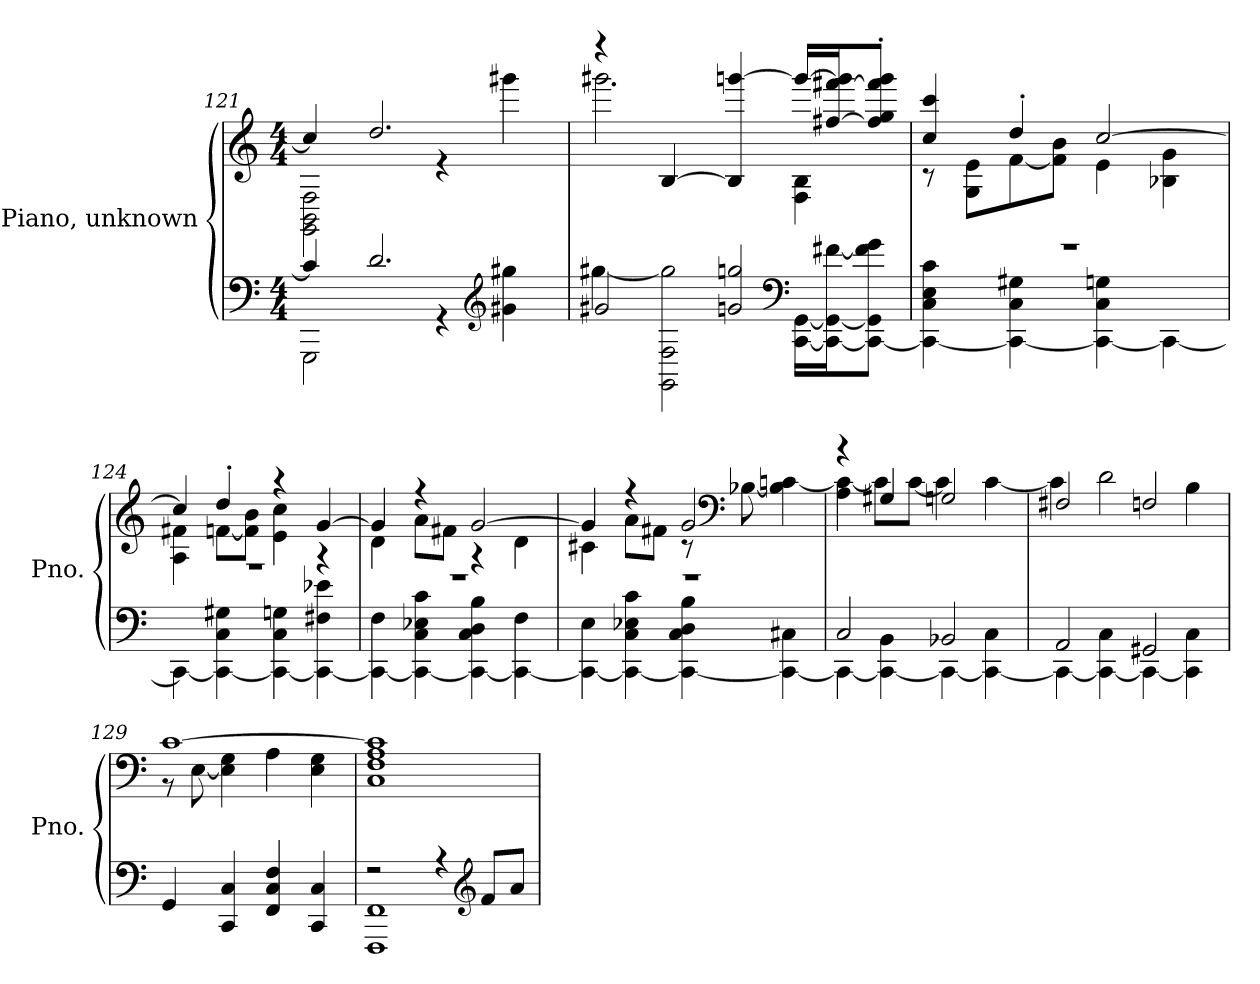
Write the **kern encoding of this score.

**kern	**kern
*part1	*part1
*staff2	*staff1
*I"Piano, unknown	*
*I'Pno.	*
!!LO:LB:g=z
*clefF4	*clefG2
*k[]	*k[]
*M4/4	*M4/4
=121	=121
*^	*^
4c#/]	2GGG\	4cc#/]	2GG\ 2BB\ 2F\
2.d/	.	2.dd/	.
.	4r	.	4r
*clefG2	*	*	*
.	4g#X\ 4gg#X\	.	4ggg#X\
=122	=122	=122	=122
2g#X/	[4gg#X\	4r	2.ggg#X\
.	2GG\ 2F\ 2gg#\]	[4B/	.
2gn/ 2ggn/	.	4B/] [4gggn/	.
*clefF4	*	*	*
.	[16CC\ [16GG\LL	16ggg/LL_	4F\ 4B\
.	16CC\_ 16GG\_ [16f#X\J	[16ff#X/ [16fff#X/ 16ggg/]J	.
.	8CC\_ 8GG\] 8f#\] 8g\J	8ff#/]' 8gg/' 8fff#/]' 8ggg/'J	.
=123	=123	=123	=123
1r	4CC\_ 4C\ 4E\ 4c\	4cc/ 4ccc/	8r
.	.	.	8G\ 8e\L
.	4CC\_ 4C\ 4G#X\	4dd'/	[8f\
.	.	.	8f\] 8b\J
.	4CC\_ 4C\ 4Gn\	[2cc/	4e\
.	4CC\_	.	4B-X\ 4g\
=124	=124	=124	=124
1r	4CC\_	4cc/]	4A\ 4f#X\
.	4CC\_ 4C\ 4G#X\	4dd'/	[8fn\L
.	.	.	8f\] 8b\J
.	4CC\_ 4C\ 4Gn\	4r	4e\ 4cc\
.	4CC\_ 4F#X\ 4e-X\	[4g/	4r
!!LO:LB:g=z	!!
=125	=125	=125	=125
1r	4CC\_ 4F\	4g/]	4d\
.	4CC\_ 4C\ 4E-X\ 4c\	4r	8a\L
.	.	.	8f#X\J
.	4CC\_ 4C\ 4D\ 4B\	[2g/	4r
.	4CC\_ 4F\	.	4d\
=126	=126	=126	=126
1r	4CC\_ 4E\	4g/]	4c#X\
.	4CC\_ 4C\ 4E-X\ 4c\	4r	8a\L
.	.	.	8f#X\J
.	4CC\_ 4C\ 4D\ 4B\	2g/	8r
*	*	*clefF4	*
.	.	.	[8B-X\
.	4CC\_ 4C#X\	.	4B-\] [4cn\
=127	=127	=127	=127
2C/	4CC\_	4r	4A\ 4c\_
.	4CC\_ 4BB\	4G#X/	8c\L]
.	.	.	[8c\J
2BB-X/	4CC\_	2Gn/	4c\]
.	4CC\_ 4C\	.	[4c\
=128	=128	=128	=128
2AA/	4CC\_	2F#X/	4c\]
.	4CC\_ 4C\	.	2d\
2GG#X/	4CC\_	2Fn/	.
.	4CC\] 4C\	.	4B\
*v	*v	*	*
=129	=129	=129
4GG/	[1c	8r
.	.	[8E\
4CC/ 4C/	.	4E\] 4G\
4FF/ 4C/ 4F/	.	4A\
4CC/ 4C/	.	4E\ 4G\
!!LO:LB:g=z	!!
=130	=130	=130
*^	*	*
2r	1FFF 1FF	1c]	1C 1F 1A
4r	.	.	.
*clefG2	*	*	*
8f/L	.	.	.
8a/J	.	.	.
*v	*v	*	*
*	*v	*v
=	=
*-	*-
